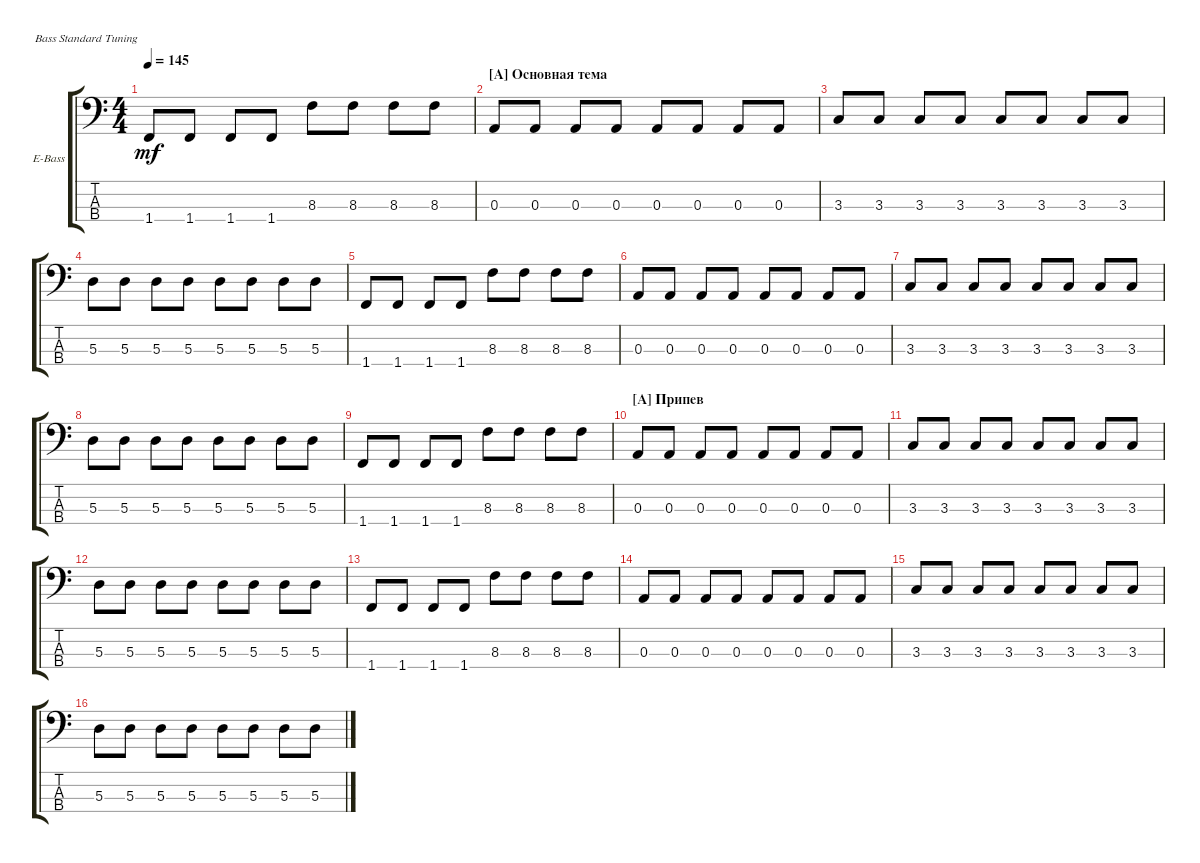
\defaultSystemsLayout 4
\bracketExtendMode groupsimilarinstruments
\firstSystemTrackNameOrientation horizontal
\otherSystemsTrackNameOrientation horizontal
\track ("Electric Bass" "E-Bass") {instrument electricbassfinger}
\staff {score tabs}
\tuning (G2 D2 A1 E1)
\ts (4 4)
\tempo 145
\clef f4
\ks c
1.4.8{dy mf} 1.4.8 1.4.8 1.4.8 8.3.8 8.3.8 8.3.8 8.3.8 |
\section ("A" "Основная тема")
0.3.8 0.3.8 0.3.8 0.3.8 0.3.8 0.3.8 0.3.8 0.3.8 |
3.3.8 3.3.8 3.3.8 3.3.8 3.3.8 3.3.8 3.3.8 3.3.8 |
5.3.8 5.3.8 5.3.8 5.3.8 5.3.8 5.3.8 5.3.8 5.3.8 |
1.4.8 1.4.8 1.4.8 1.4.8 8.3.8 8.3.8 8.3.8 8.3.8 |
0.3.8 0.3.8 0.3.8 0.3.8 0.3.8 0.3.8 0.3.8 0.3.8 |
3.3.8 3.3.8 3.3.8 3.3.8 3.3.8 3.3.8 3.3.8 3.3.8 |
5.3.8 5.3.8 5.3.8 5.3.8 5.3.8 5.3.8 5.3.8 5.3.8 |
1.4.8 1.4.8 1.4.8 1.4.8 8.3.8 8.3.8 8.3.8 8.3.8 |
\section ("A" "Припев")
0.3.8 0.3.8 0.3.8 0.3.8 0.3.8 0.3.8 0.3.8 0.3.8 |
3.3.8 3.3.8 3.3.8 3.3.8 3.3.8 3.3.8 3.3.8 3.3.8 |
5.3.8 5.3.8 5.3.8 5.3.8 5.3.8 5.3.8 5.3.8 5.3.8 |
1.4.8 1.4.8 1.4.8 1.4.8 8.3.8 8.3.8 8.3.8 8.3.8 |
0.3.8 0.3.8 0.3.8 0.3.8 0.3.8 0.3.8 0.3.8 0.3.8 |
3.3.8 3.3.8 3.3.8 3.3.8 3.3.8 3.3.8 3.3.8 3.3.8 |
5.3.8 5.3.8 5.3.8 5.3.8 5.3.8 5.3.8 5.3.8 5.3.8
